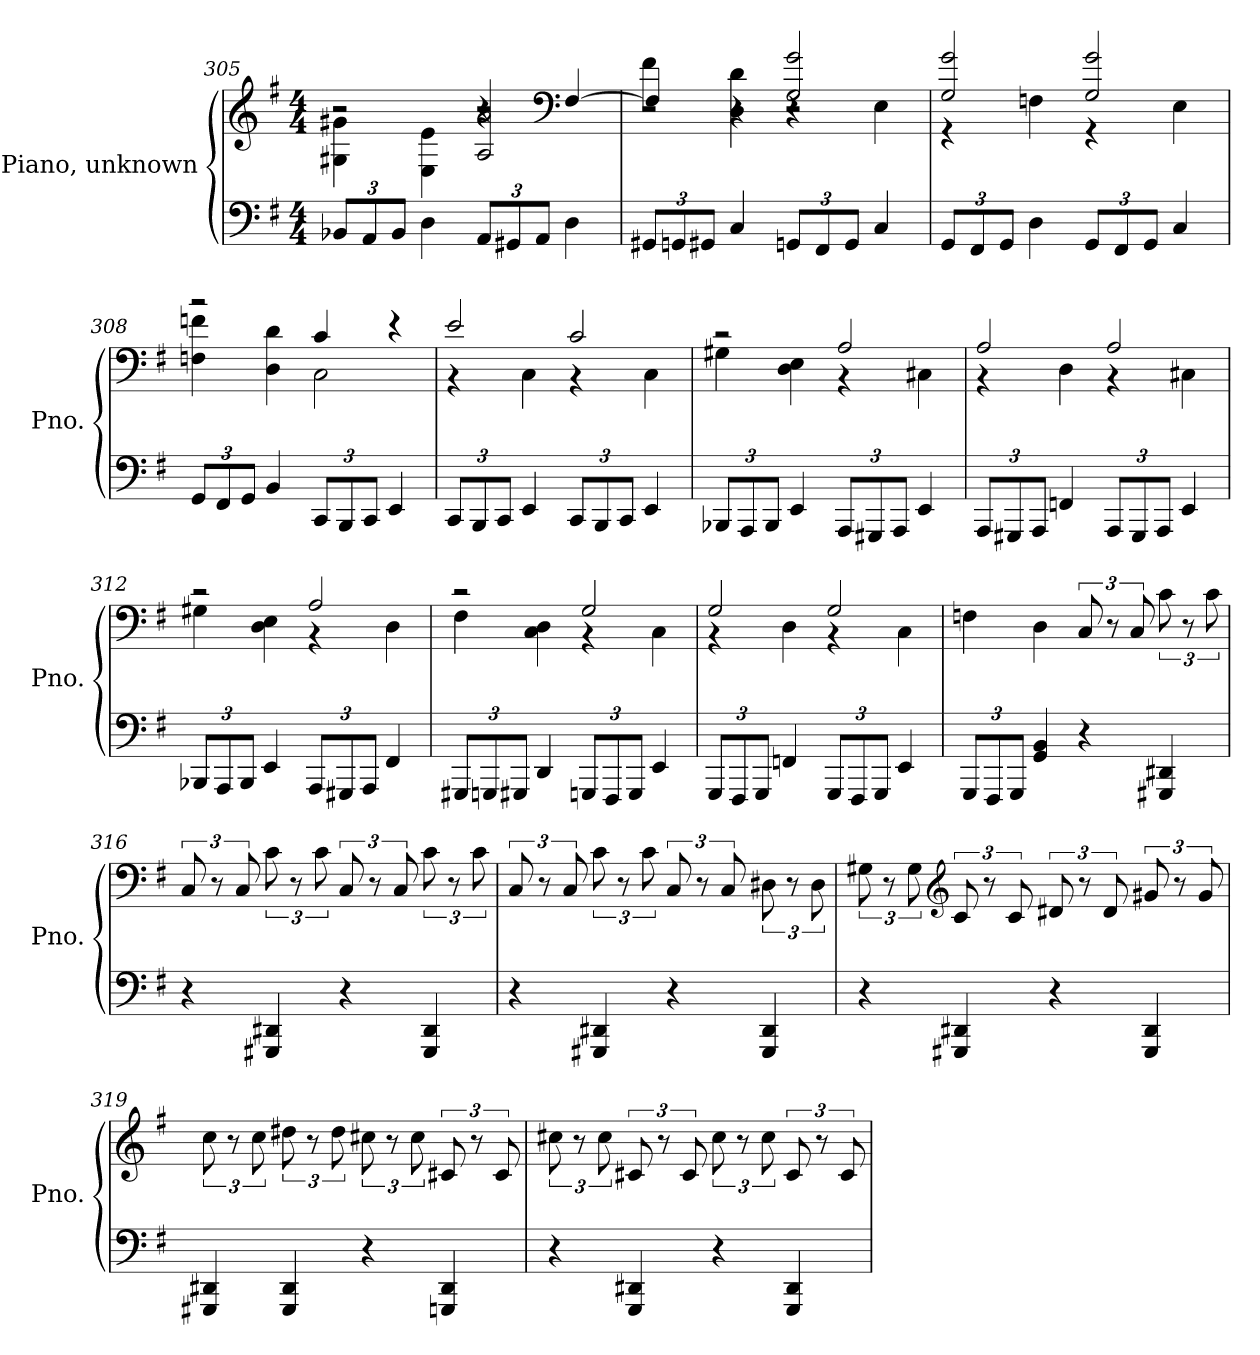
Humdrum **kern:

**kern	**kern
*part1	*part1
*staff2	*staff1
*I"Piano, unknown	*
*I'Pno.	*
*clefF4	*clefG2
*k[f#]	*k[f#]
*M4/4	*M4/4
*Xbrackettup	*
=305	=305
*	*^
*	*	*^
12BB-X/L	2r	4G#X\ 4g#X\	2r
12AA/	.	.	.
12BB-/J	.	.	.
4D\	.	4E\ 4e\	.
12AA/L	2A/ 2a/	2r	4r
12GG#X/	.	.	.
12AA/J	.	.	.
*	*clefF4	*	*
4D\	.	.	[4F#/
!!LO:LB:g=z	!!	!!
=306	=306	=306	=306
12GG#X/L	2r	4f#\	4F#/]
12GGn/	.	.	.
12GG#X/J	.	.	.
4C/	.	4D\ 4d\	4r
12GGn/L	2G/ 2g/	4r	2r
12FF#/	.	.	.
12GG/J	.	.	.
4C/	.	4E\	.
*	*	*v	*v
=307	=307	=307
12GG/L	2G/ 2g/	4r
12FF#/	.	.
12GG/J	.	.
4D\	.	4Fn\
12GG/L	2G/ 2g/	4r
12FF#/	.	.
12GG/J	.	.
4C/	.	4E\
=308	=308	=308
12GG/L	2r	4Fn\ 4fn\
12FF#/	.	.
12GG/J	.	.
4BB/	.	4D\ 4d\
12CC/L	4c/	2C\
12BBB/	.	.
12CC/J	.	.
4EE/	4r	.
=309	=309	=309
12CC/L	2e/	4r
12BBB/	.	.
12CC/J	.	.
4EE/	.	4C\
12CC/L	2c/	4r
12BBB/	.	.
12CC/J	.	.
4EE/	.	4C\
!!LO:LB:g=z	!!
=310	=310	=310
12BBB-X/L	2r	4G#X\
12AAA/	.	.
12BBB-/J	.	.
4EE/	.	4D\ 4E\
12AAA/L	2A/	4r
12GGG#X/	.	.
12AAA/J	.	.
4EE/	.	4C#X\
=311	=311	=311
12AAA/L	2A/	4r
12GGG#X/	.	.
12AAA/J	.	.
4FFn/	.	4D\
12AAA/L	2A/	4r
12GGG#/	.	.
12AAA/J	.	.
4EE/	.	4C#X\
=312	=312	=312
12BBB-X/L	2r	4G#X\
12AAA/	.	.
12BBB-/J	.	.
4EE/	.	4D\ 4E\
12AAA/L	2A/	4r
12GGG#X/	.	.
12AAA/J	.	.
4FF#/	.	4D\
!!LO:PB:g=z	!!
=313	=313	=313
12GGG#X/L	2r	4F#\
12GGGn/	.	.
12GGG#X/J	.	.
4DD/	.	4C\ 4D\
12GGGn/L	2G/	4r
12FFF#/	.	.
12GGG/J	.	.
4EE/	.	4C\
=314	=314	=314
12GGG/L	2G/	4r
12FFF#/	.	.
12GGG/J	.	.
4FFn/	.	4D\
12GGG/L	2G/	4r
12FFF#/	.	.
12GGG/J	.	.
4EE/	.	4C\
*	*v	*v
=315	=315
12GGG/L	4Fn\
12FFF#/	.
12GGG/J	.
4GG/ 4BB/	4D\
4r	12C/
.	12r
.	12C/
4GGG#X/ 4DD#X/	12c\
.	12r
.	12c\
!!LO:LB:g=z
=316	=316
4r	12C/
.	12r
.	12C/
4GGG#X/ 4DD#X/	12c\
.	12r
.	12c\
4r	12C/
.	12r
.	12C/
4GGG#/ 4DD#/	12c\
.	12r
.	12c\
=317	=317
4r	12C/
.	12r
.	12C/
4GGG#X/ 4DD#X/	12c\
.	12r
.	12c\
4r	12C/
.	12r
.	12C/
4GGG#/ 4DD#/	12D#X\
.	12r
.	12D#\
!!LO:LB:g=z
=318	=318
4r	12G#X\
.	12r
.	12G#\
*	*clefG2
4GGG#X/ 4DD#X/	12c/
.	12r
.	12c/
4r	12d#X/
.	12r
.	12d#/
4GGG#/ 4DD#/	12g#X/
.	12r
.	12g#/
=319	=319
4GGG#X/ 4DD#X/	12cc\
.	12r
.	12cc\
4GGG#/ 4DD#/	12dd#X\
.	12r
.	12dd#\
4r	12cc#X\
.	12r
.	12cc#\
4GGGn/ 4DD#/	12c#X/
.	12r
.	12c#/
!!LO:LB:g=z
=320	=320
4r	12cc#X\
.	12r
.	12cc#\
4GGG/ 4DD#X/	12c#X/
.	12r
.	12c#/
4r	12cc#\
.	12r
.	12cc#\
4GGG/ 4DD#/	12c#/
.	12r
.	12c#/
=	=
*-	*-
